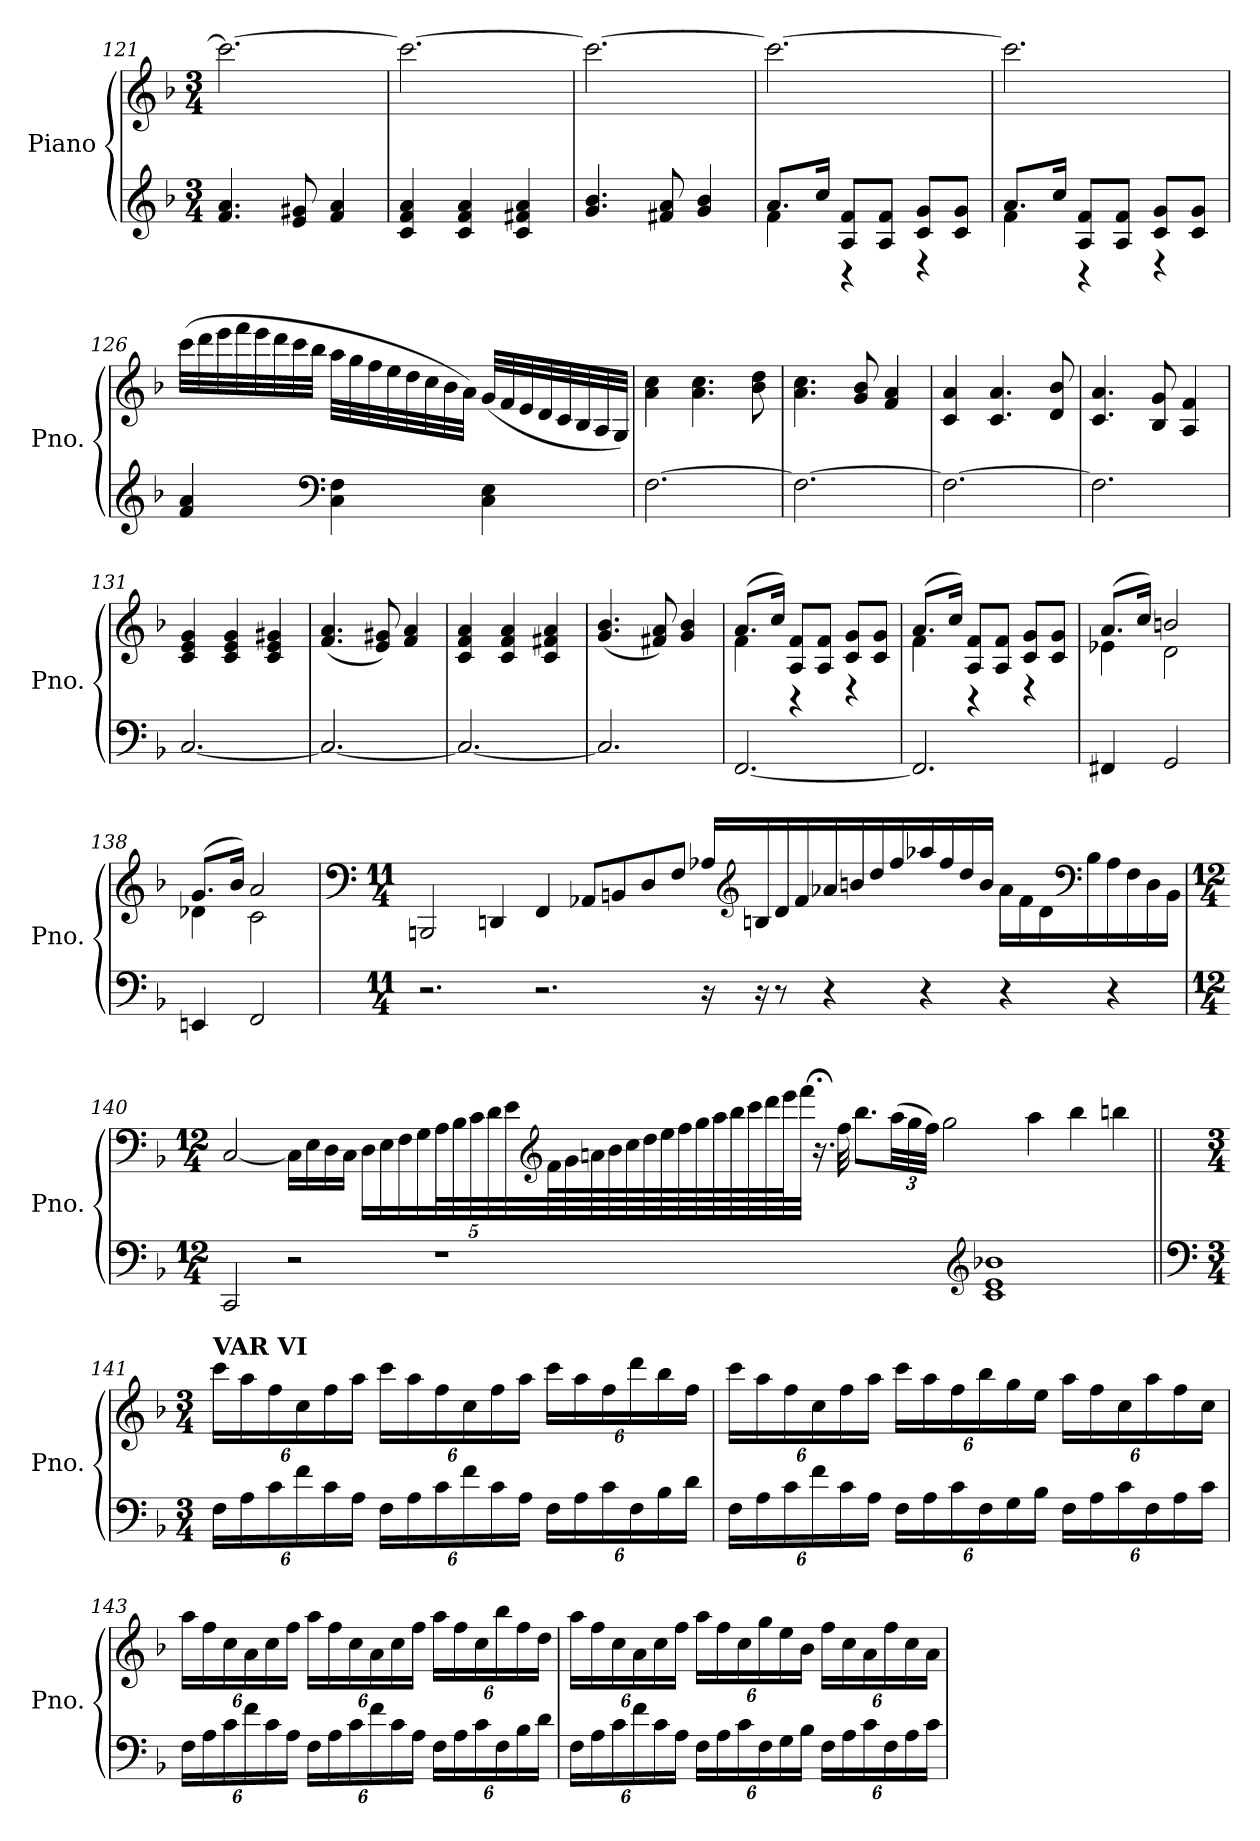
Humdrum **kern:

**kern	**kern
*part1	*part1
*staff2	*staff1
*I"Piano	*
*I'Pno.	*
*clefG2	*clefG2
*k[b-]	*k[b-]
*F:	*F:
*M3/4	*M3/4
=121	=121
4.f/ 4.a/	2.ccc\_
8e/ 8g#X/	.
4f/ 4a/	.
=122	=122
4c/ 4f/ 4a/	2.ccc\_
4c/ 4f/ 4a/	.
4c/ 4f#X/ 4a/	.
=123	=123
4.g/ 4.b-/	2.ccc\_
8f#X/ 8a/	.
4g/ 4b-/	.
=124	=124
*^	*
8.a/L	4f\	2.ccc\_
16cc/Jk	.	.
8A/ 8f/L	4r	.
8A/ 8f/J	.	.
8c/ 8g/L	4r	.
8c/ 8g/J	.	.
!!LO:LB:g=z
=125	=125	=125
8.a/L	4f\	2.ccc\]
16cc/Jk	.	.
8A/ 8f/L	4r	.
8A/ 8f/J	.	.
8c/ 8g/L	4r	.
8c/ 8g/J	.	.
*v	*v	*
=126	=126
4f/ 4a/	(>32ccc\LLL
.	32ddd\
.	32eee\
.	32fff\
.	32eee\
.	32ddd\
.	32ccc\
.	32bb-\JJJ
*clefF4	*
4C\ 4F\	32aa\LLL
.	32gg\
.	32ff\
.	32ee\
.	32dd\
.	32cc\
.	32b-\
.	32a\JJJ)
4C\ 4E\	(<32g/LLL
.	32f/
.	32e/
.	32d/
.	32c/
.	32B-/
.	32A/
.	32G/JJJ)
=127	=127
[2.F\	4a\ 4cc\
.	4.a\ 4.cc\
.	8b-\ 8dd\
=128	=128
2.F\_	4.a\ 4.cc\
.	8g/ 8b-/
.	4f/ 4a/
!!LO:PB:g=z
=129	=129
2.F\_	4c/ 4a/
.	4.c/ 4.a/
.	8d/ 8b-/
=130	=130
2.F\]	4.c/ 4.a/
.	8B-/ 8g/
.	4A/ 4f/
=131	=131
[2.C/	4c/ 4e/ 4g/
.	4c/ 4e/ 4g/
.	4c/ 4e/ 4g#X/
=132	=132
2.C/_	(<4.f/ 4.a/
.	8e/ 8g#X/)
.	4f/ 4a/
=133	=133
2.C/_	4c/ 4f/ 4a/
.	4c/ 4f/ 4a/
.	4c/ 4f#X/ 4a/
=134	=134
2.C/]	(<4.g/ 4.b-/
.	8f#X/ 8a/)
.	4g/ 4b-/
=135	=135
*	*^
[2.FF/	(>8.a/L	4f\
.	16cc/Jk)	.
.	8A/ 8f/L	4r
.	8A/ 8f/J	.
.	8c/ 8g/L	4r
.	8c/ 8g/J	.
!!LO:LB:g=z	!!
=136	=136	=136
2.FF/]	(>8.a/L	4f\
.	16cc/Jk)	.
.	8A/ 8f/L	4r
.	8A/ 8f/J	.
.	8c/ 8g/L	4r
.	8c/ 8g/J	.
=137	=137	=137
4FF#X/	(>8.a/L	4e-X\
.	16cc/Jk)	.
2GG/	2bn/	2d\
=138	=138	=138
4EEn/	(>8.g/L	4d-X\
.	16b-/Jk)	.
2FF/	2a/	2c\
*	*v	*v
!!LO:LB:g=z
=139	=139
*	*clefF4
*M11/4	*M11/4
2.r	2BBBn/
.	4DDn/
2.r	4FF/
.	8AA-X/L
.	8BBn/
.	8D/
.	8F/J
16r	16A-X/LL
*	*clefG2
16r	16Bn/
8r	16d/
.	16f/
4r	16a-X/
.	16bn/
.	16dd/
.	16ff/
4r	16aa-X/
.	16ff/
.	16dd/
.	16b/JJ
4r	16a-\LL
.	16f\
.	16d\
*	*clefF4
.	16B\
4r	16A-\
.	16F\
.	16D\
.	16BB\JJ
!!LO:LB:g=z
=140	=140
*M12/4	*M12/4
2CC/	[2C/
2r	16C\LL]
.	16E\
.	16D\
.	16C\JJ
.	16D\LL
.	16E\
.	16F\
.	16G\
*	*Xbrackettup
1r	40A\L
.	40B-\
.	40c\
.	40d\
.	40e\
*	*clefG2
.	64f\L
.	64g\
.	64an\
.	64b-\
.	64cc\
.	64dd\
.	64ee\
.	64ff\
.	64gg\
.	64aa\
.	64bb-\
.	64ccc\
.	64ddd\
.	64eee\J
.	32fff\JJJ
.	16.r;<
.	32ff\
.	8.bb-\L
.	(>48aa\LL
.	48gg\
.	48ff\JJJ)
.	2gg\
*clefG2	*
1c 1e 1b-X	.
.	4aa\
.	4bb-\
.	4bbn\
!!LO:LB:g=z
=141||	=141||
*clefF4	*
*M3/4	*M3/4
*Xbrackettup	*
!	!LO:TX:a:B:t=VAR VI
24F\LL	24ccc\LL
24A\	24aa\
24c\	24ff\
24f\	24cc\
24c\	24ff\
24A\JJ	24aa\JJ
24F\LL	24ccc\LL
24A\	24aa\
24c\	24ff\
24f\	24cc\
24c\	24ff\
24A\JJ	24aa\JJ
24F\LL	24ccc\LL
24A\	24aa\
24c\	24ff\
24F\	24ddd\
24B-\	24bb-\
24d\JJ	24ff\JJ
=142	=142
24F\LL	24ccc\LL
24A\	24aa\
24c\	24ff\
24f\	24cc\
24c\	24ff\
24A\JJ	24aa\JJ
24F\LL	24ccc\LL
24A\	24aa\
24c\	24ff\
24F\	24bb-\
24G\	24gg\
24B-\JJ	24ee\JJ
24F\LL	24aa\LL
24A\	24ff\
24c\	24cc\
24F\	24aa\
24A\	24ff\
24c\JJ	24cc\JJ
!!LO:LB:g=z
=143	=143
24F\LL	24aa\LL
24A\	24ff\
24c\	24cc\
24f\	24a\
24c\	24cc\
24A\JJ	24ff\JJ
24F\LL	24aa\LL
24A\	24ff\
24c\	24cc\
24f\	24a\
24c\	24cc\
24A\JJ	24ff\JJ
24F\LL	24aa\LL
24A\	24ff\
24c\	24cc\
24F\	24bb-\
24B-\	24ff\
24d\JJ	24dd\JJ
=144	=144
24F\LL	24aa\LL
24A\	24ff\
24c\	24cc\
24f\	24a\
24c\	24cc\
24A\JJ	24ff\JJ
24F\LL	24aa\LL
24A\	24ff\
24c\	24cc\
24F\	24gg\
24G\	24ee\
24B-\JJ	24b-\JJ
24F\LL	24ff\LL
24A\	24cc\
24c\	24a\
24F\	24ff\
24A\	24cc\
24c\JJ	24a\JJ
=	=
*-	*-
